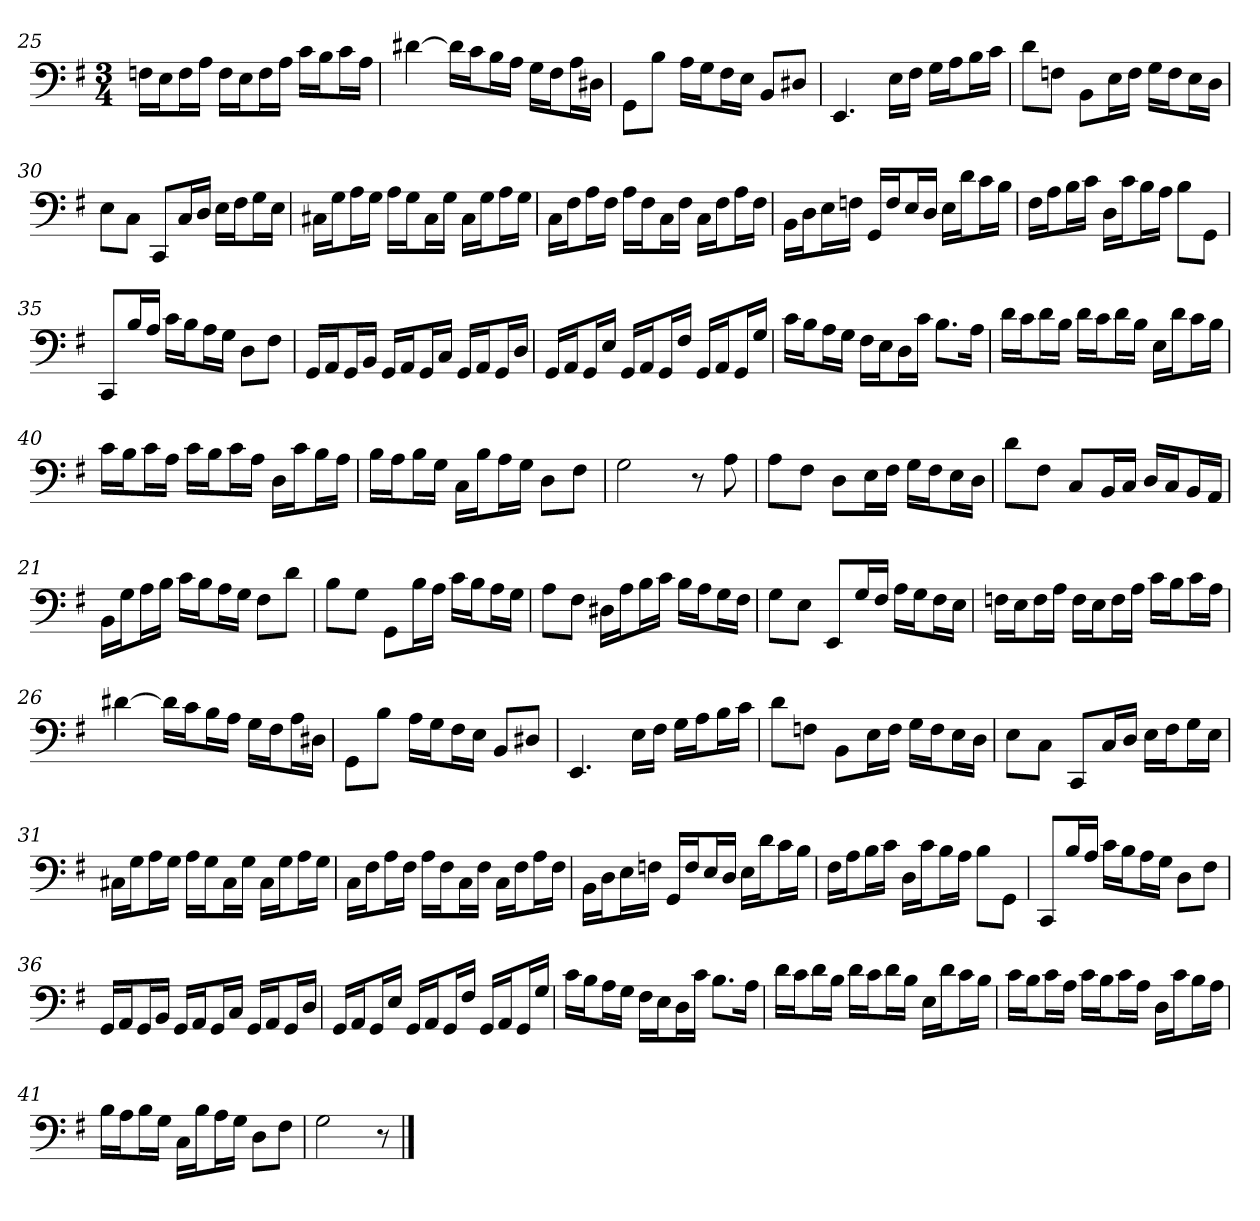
**kern
*part1
*staff1
*clefF4
*k[f#]
*G:
*M3/4
=25
16Fn\LL
16E\J
16F\L
16A\JJ
16F\LL
16E\J
16F\L
16A\JJ
16c\LL
16B\J
16c\L
16A\JJ
=26
[4d#X
16d#\LL]
16c\J
16B\L
16A\JJ
16G\LL
16F#\J
16A\L
16D#X\JJ
=27
8GG\L
8B\J
16A\LL
16G\J
16F#\L
16E\JJ
8BB/L
8D#X/J
=28
4.EE
16E\LL
16F#\JJ
16G\LL
16A\J
16B\L
16c\JJ
=29
8d\L
8Fn\J
8BB\L
16E\L
16F\JJ
16G\LL
16F\J
16E\L
16D\JJ
=30
8E\L
8C\J
8CC/L
16C/L
16D/JJ
16E\LL
16F#\J
16G\L
16E\JJ
=31
16C#X\LL
16G\J
16A\L
16G\JJ
16A\LL
16G\J
16C#\L
16G\JJ
16C#\LL
16G\J
16A\L
16G\JJ
=32
16C\LL
16F#\J
16A\L
16F#\JJ
16A\LL
16F#\J
16C\L
16F#\JJ
16C\LL
16F#\J
16A\L
16F#\JJ
=33
16BB\LL
16D\J
16E\L
16Fn\JJ
16GG/LL
16F/J
16E/L
16D/JJ
16E\LL
16d\J
16c\L
16B\JJ
=34
16F#\LL
16A\J
16B\L
16c\JJ
16D\LL
16c\J
16B\L
16A\JJ
8B\L
8GG\J
=35
8CC/L
16B/L
16A/JJ
16c\LL
16B\J
16A\L
16G\JJ
8D\L
8F#\J
=36
16GG/LL
16AA/J
16GG/L
16BB/JJ
16GG/LL
16AA/J
16GG/L
16C/JJ
16GG/LL
16AA/J
16GG/L
16D/JJ
=37
16GG/LL
16AA/J
16GG/L
16E/JJ
16GG/LL
16AA/J
16GG/L
16F#/JJ
16GG/LL
16AA/J
16GG/L
16G/JJ
=38
16c\LL
16B\J
16A\L
16G\JJ
16F#\LL
16E\J
16D\L
16c\JJ
8.B\L
16A\Jk
=39
16d\LL
16c\J
16d\L
16B\JJ
16d\LL
16c\J
16d\L
16B\JJ
16E\LL
16d\J
16c\L
16B\JJ
=40
16c\LL
16B\J
16c\L
16A\JJ
16c\LL
16B\J
16c\L
16A\JJ
16D\LL
16c\J
16B\L
16A\JJ
=41
16B\LL
16A\J
16B\L
16G\JJ
16C\LL
16B\J
16A\L
16G\JJ
8D\L
8F#\J
=42
2G
8r
8A
=19
8A\L
8F#\J
8D\L
16E\L
16F#\JJ
16G\LL
16F#\J
16E\L
16D\JJ
=20
8d\L
8F#\J
8C/L
16BB/L
16C/JJ
16D/LL
16C/J
16BB/L
16AA/JJ
=21
16BB\LL
16G\J
16A\L
16B\JJ
16c\LL
16B\J
16A\L
16G\JJ
8F#\L
8d\J
=22
8B\L
8G\J
8GG\L
16B\L
16A\JJ
16c\LL
16B\J
16A\L
16G\JJ
=23
8A\L
8F#\J
16D#X\LL
16A\J
16B\L
16c\JJ
16B\LL
16A\J
16G\L
16F#\JJ
=24
8G\L
8E\J
8EE/L
16G/L
16F#/JJ
16A\LL
16G\J
16F#\L
16E\JJ
=25
16Fn\LL
16E\J
16F\L
16A\JJ
16F\LL
16E\J
16F\L
16A\JJ
16c\LL
16B\J
16c\L
16A\JJ
=26
[4d#X
16d#\LL]
16c\J
16B\L
16A\JJ
16G\LL
16F#\J
16A\L
16D#X\JJ
=27
8GG\L
8B\J
16A\LL
16G\J
16F#\L
16E\JJ
8BB/L
8D#X/J
=28
4.EE
16E\LL
16F#\JJ
16G\LL
16A\J
16B\L
16c\JJ
=29
8d\L
8Fn\J
8BB\L
16E\L
16F\JJ
16G\LL
16F\J
16E\L
16D\JJ
=30
8E\L
8C\J
8CC/L
16C/L
16D/JJ
16E\LL
16F#\J
16G\L
16E\JJ
=31
16C#X\LL
16G\J
16A\L
16G\JJ
16A\LL
16G\J
16C#\L
16G\JJ
16C#\LL
16G\J
16A\L
16G\JJ
=32
16C\LL
16F#\J
16A\L
16F#\JJ
16A\LL
16F#\J
16C\L
16F#\JJ
16C\LL
16F#\J
16A\L
16F#\JJ
=33
16BB\LL
16D\J
16E\L
16Fn\JJ
16GG/LL
16F/J
16E/L
16D/JJ
16E\LL
16d\J
16c\L
16B\JJ
=34
16F#\LL
16A\J
16B\L
16c\JJ
16D\LL
16c\J
16B\L
16A\JJ
8B\L
8GG\J
=35
8CC/L
16B/L
16A/JJ
16c\LL
16B\J
16A\L
16G\JJ
8D\L
8F#\J
=36
16GG/LL
16AA/J
16GG/L
16BB/JJ
16GG/LL
16AA/J
16GG/L
16C/JJ
16GG/LL
16AA/J
16GG/L
16D/JJ
=37
16GG/LL
16AA/J
16GG/L
16E/JJ
16GG/LL
16AA/J
16GG/L
16F#/JJ
16GG/LL
16AA/J
16GG/L
16G/JJ
=38
16c\LL
16B\J
16A\L
16G\JJ
16F#\LL
16E\J
16D\L
16c\JJ
8.B\L
16A\Jk
=39
16d\LL
16c\J
16d\L
16B\JJ
16d\LL
16c\J
16d\L
16B\JJ
16E\LL
16d\J
16c\L
16B\JJ
=40
16c\LL
16B\J
16c\L
16A\JJ
16c\LL
16B\J
16c\L
16A\JJ
16D\LL
16c\J
16B\L
16A\JJ
=41
16B\LL
16A\J
16B\L
16G\JJ
16C\LL
16B\J
16A\L
16G\JJ
8D\L
8F#\J
=42
2G
8r
==
*-
